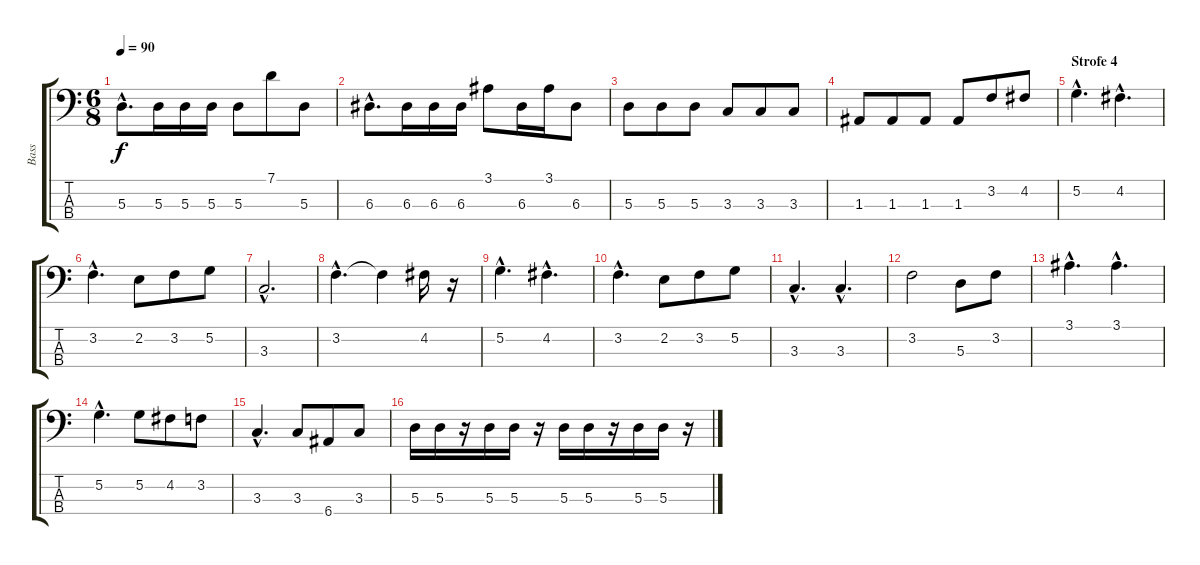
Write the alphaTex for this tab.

\track ("Bass" "Bass") {instrument electricbassfinger}
\staff {score tabs}
\tuning (G2 D2 A1 E1) {hide}
\ts (6 8)
\tempo 90
\clef f4
\ks c
5.3{hac}.8{d dy f} 5.3.16 5.3.16 5.3.16 5.3.8 7.1.8 5.3.8 |
6.3{hac}.8{d} 6.3.16 6.3.16 6.3.16 3.1.8 6.3.16 3.1.16 6.3.8 |
5.3.8 5.3.8 5.3.8 3.3.8 3.3.8 3.3.8 |
1.3.8 1.3.8 1.3.8 1.3.8 3.2.8 4.2.8 |
\section ("" "Strofe 4")
5.2{hac}.4{d} 4.2{hac}.4{d} |
3.2{hac}.4{d} 2.2.8 3.2.8 5.2.8 |
3.3{hac}.2{d} |
3.2{hac}.4{d} 3.2{t}.4 4.2.16 r.16 |
5.2{hac}.4{d} 4.2{hac}.4{d} |
3.2{hac}.4{d} 2.2.8 3.2.8 5.2.8 |
3.3{hac}.4{d} 3.3{hac}.4{d} |
3.2.2 5.3.8 3.2.8 |
3.1{hac}.4{d} 3.1{hac}.4{d} |
5.2{hac}.4{d} 5.2.8 4.2.8 3.2.8 |
3.3{hac}.4{d} 3.3.8 6.4.8 3.3.8 |
5.3.16 5.3.16 r.16 5.3.16 5.3.16 r.16 5.3.16 5.3.16 r.16 5.3.16 5.3.16 r.16
